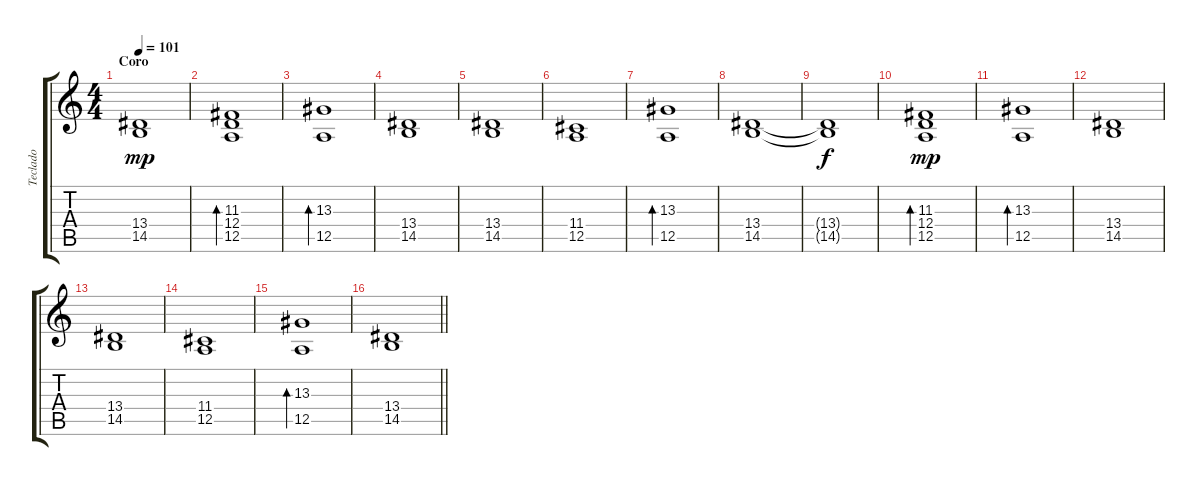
\track ("Teclado" "Teclado") {instrument electricpiano1}
\staff {score tabs}
\tuning (E4 B3 G3 D3 A2 E2) {hide}
\ts (4 4)
\section ("" "Coro")
\tempo 101
\clef g2
\ks c
(13.4 14.5).1{dy mp} |
(11.3 12.4 12.5).1{bd 120} |
(13.3 12.5).1{bd 60} |
(13.4 14.5).1 |
(13.4 14.5).1 |
(11.4 12.5).1 |
(13.3 12.5).1{bd 60} |
(13.4 14.5).1 |
(13.4{t} 14.5{t}).1{dy f} |
(11.3 12.4 12.5).1{bd 120 dy mp} |
(13.3 12.5).1{bd 60} |
(13.4 14.5).1 |
(13.4 14.5).1 |
(11.4 12.5).1 |
(13.3 12.5).1{bd 60} |
\barLineRight lightlight
(13.4 14.5).1
